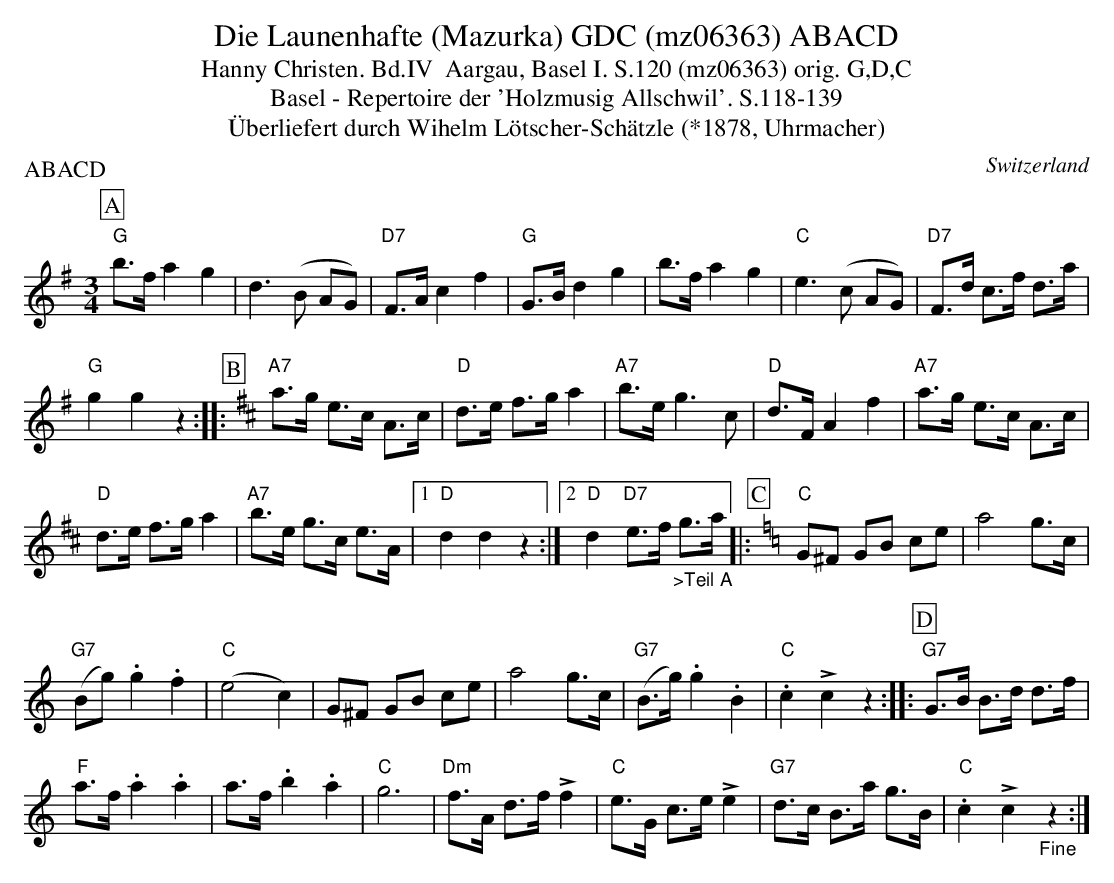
X:1
T:Die Launenhafte (Mazurka) GDC (mz06363) ABACD
T:Hanny Christen. Bd.IV  Aargau, Basel I. S.120 (mz06363) orig. G,D,C
T: Basel - Repertoire der 'Holzmusig Allschwil'. S.118-139
T:Überliefert durch Wihelm Lötscher-Schätzle (*1878, Uhrmacher)
P:ABACD
M:3/4
L:1/8
O:Switzerland
K:G major
[P:A] "G"b>fa2g2 | d3(B AG) | "D7"F>Ac2f2 | "G"G>Bd2g2 | b>fa2g2 | "C"e3(c AG) | "D7"F>d c>f d>a |
"G"g2g2z2 :: [P:B] [K:D] "A7"a>g e>c A>c | "D"d>e f>ga2 | "A7"b>eg3c | "D"d>FA2f2 | "A7"a>g e>c A>c |
"D"d>e f>ga2 | "A7"b>e g>c e>A |1 "D"d2d2z2 :|2 "D"d2"D7"e>f "_>Teil A"g>a |: [P:C] [K:C] "C"G^F GB ce | a4g>c |
("G7"Bg).g2.f2 | ("C"e4c2) | G^F GB ce | a4g>c | ("G7"B>g).g2.B2 | "C".c2!>!c2z2 :: [P:D] "G7"G>B B>d d>f |
"F"a>f.a2.a2 | a>f.b2.a2 | "C"g6 | "Dm"f>A d>f!>!f2 | "C"e>G c>e!>!e2 | "G7"d>c B>a g>B | "C".c2!>!c2"_Fine"z2  :|
